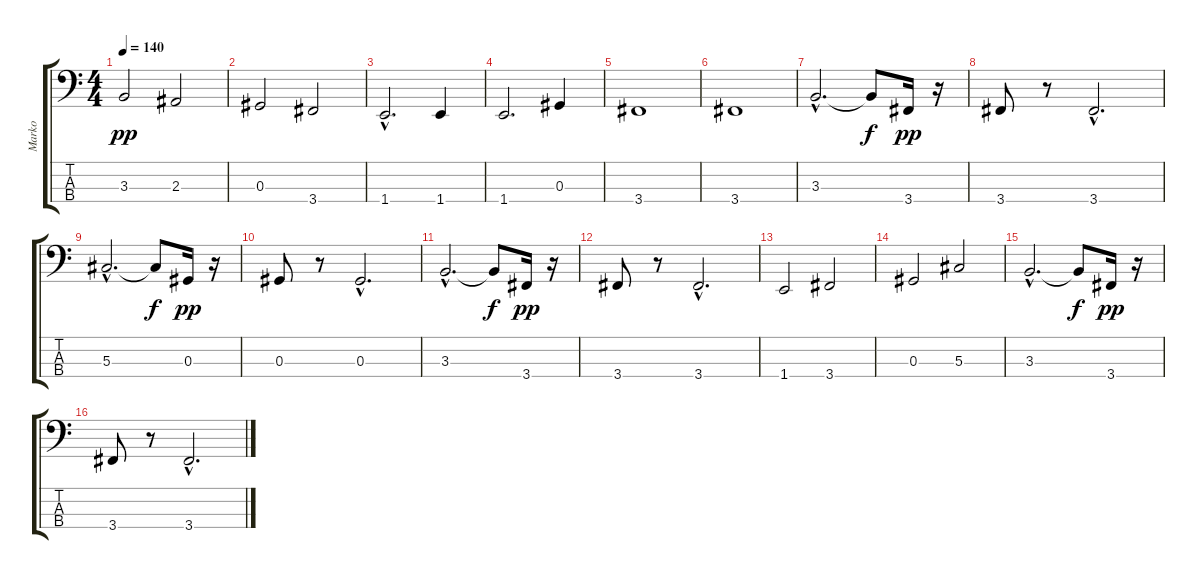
\track ("Marko" "Marko") {instrument slapbass1}
\staff {score tabs}
\tuning (Gb2 Db2 Ab1 Eb1) {hide}
\ts (4 4)
\tempo 140
\clef f4
\ks c
3.3.2{dy pp} 2.3.2 |
0.3.2 3.4.2 |
1.4{hac}.2{d volume 10 instrument slapbass1} 1.4.4 |
1.4.2{d} 0.3.4 |
3.4.1 |
3.4.1 |
3.3{hac}.2{d volume 10 instrument slapbass1} 3.3{t}.8{dy f} 3.4.16{dy pp} r.16 |
3.4.8 r.8 3.4{hac}.2{d} |
5.3{hac}.2{d} 5.3{t}.8{dy f} 0.3.16{dy pp} r.16 |
0.3.8 r.8 0.3{hac}.2{d} |
3.3{hac}.2{d} 3.3{t}.8{dy f} 3.4.16{dy pp} r.16 |
3.4.8 r.8 3.4{hac}.2{d} |
1.4.2 3.4.2 |
0.3.2 5.3.2 |
3.3{hac}.2{d volume 10 instrument slapbass1} 3.3{t}.8{dy f} 3.4.16{dy pp} r.16 |
3.4.8 r.8 3.4{hac}.2{d}
